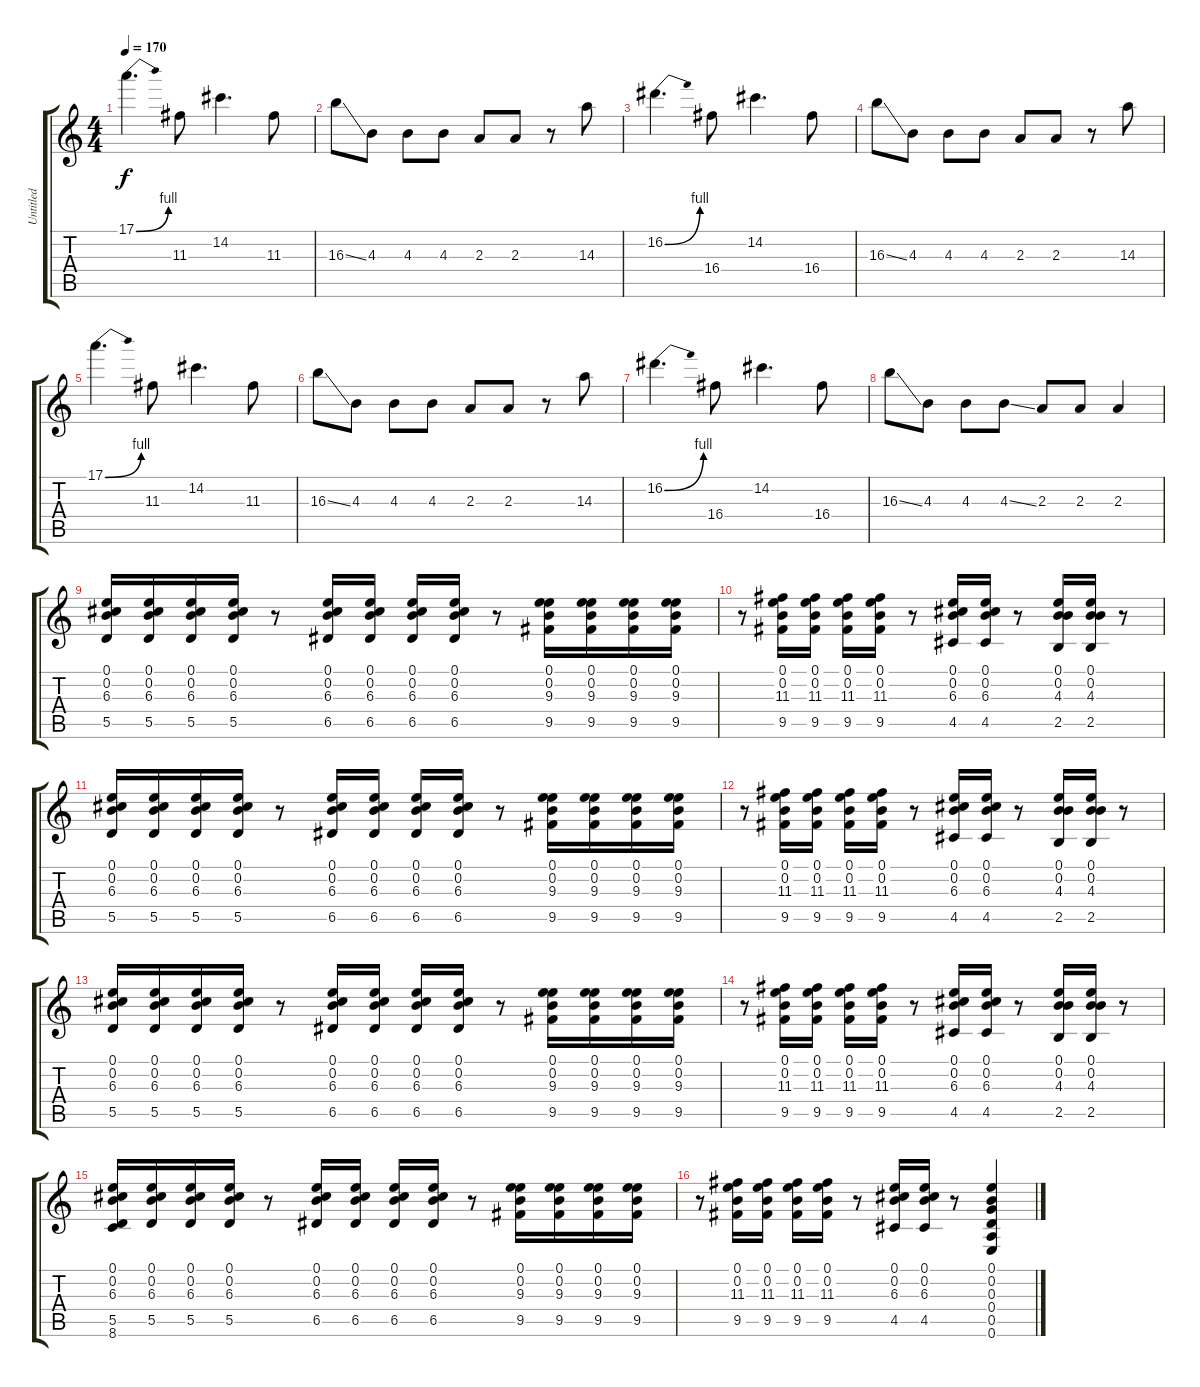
\track ("Untitled" "Untitled") {instrument acousticguitarnylon}
\staff {score tabs}
\tuning (E4 B3 G3 D3 A2 E2) {hide}
\ts (4 4)
\tempo 170
\clef g2
\ks c
17.1{be (bend 0 0 60 4)}.4{d dy f} 11.3.8 14.2.4{d} 11.3.8 |
16.3{ss}.8 4.3.8 4.3.8 4.3.8 2.3.8 2.3.8 r.8 14.3.8 |
16.2{be (bend 0 0 60 4)}.4{d} 16.4.8 14.2.4{d} 16.4.8 |
16.3{ss}.8 4.3.8 4.3.8 4.3.8 2.3.8 2.3.8 r.8 14.3.8 |
17.1{be (bend 0 0 60 4)}.4{d} 11.3.8 14.2.4{d} 11.3.8 |
16.3{ss}.8 4.3.8 4.3.8 4.3.8 2.3.8 2.3.8 r.8 14.3.8 |
16.2{be (bend 0 0 60 4)}.4{d} 16.4.8 14.2.4{d} 16.4.8 |
16.3{ss}.8 4.3.8 4.3.8 4.3{ss}.8 2.3.8 2.3.8 2.3.4 |
(0.1 0.2 6.3 5.5).16 (0.1 0.2 6.3 5.5).16 (0.1 0.2 6.3 5.5).16 (0.1 0.2 6.3 5.5).16 r.8 (0.1 0.2 6.3 6.5).16 (0.1 0.2 6.3 6.5).16 (0.1 0.2 6.3 6.5).16 (0.1 0.2 6.3 6.5).16 r.8 (0.1 0.2 9.3 9.5).16 (0.1 0.2 9.3 9.5).16 (0.1 0.2 9.3 9.5).16 (0.1 0.2 9.3 9.5).16 |
r.8 (0.1 0.2 11.3 9.5).16 (0.1 0.2 11.3 9.5).16 (0.1 0.2 11.3 9.5).16 (0.1 0.2 11.3 9.5).16 r.8 (0.1 0.2 6.3 4.5).16 (0.1 0.2 6.3 4.5).16 r.8 (0.1 0.2 4.3 2.5).16 (0.1 0.2 4.3 2.5).16 r.8 |
(0.1 0.2 6.3 5.5).16 (0.1 0.2 6.3 5.5).16 (0.1 0.2 6.3 5.5).16 (0.1 0.2 6.3 5.5).16 r.8 (0.1 0.2 6.3 6.5).16 (0.1 0.2 6.3 6.5).16 (0.1 0.2 6.3 6.5).16 (0.1 0.2 6.3 6.5).16 r.8 (0.1 0.2 9.3 9.5).16 (0.1 0.2 9.3 9.5).16 (0.1 0.2 9.3 9.5).16 (0.1 0.2 9.3 9.5).16 |
r.8 (0.1 0.2 11.3 9.5).16 (0.1 0.2 11.3 9.5).16 (0.1 0.2 11.3 9.5).16 (0.1 0.2 11.3 9.5).16 r.8 (0.1 0.2 6.3 4.5).16 (0.1 0.2 6.3 4.5).16 r.8 (0.1 0.2 4.3 2.5).16 (0.1 0.2 4.3 2.5).16 r.8 |
(0.1 0.2 6.3 5.5).16 (0.1 0.2 6.3 5.5).16 (0.1 0.2 6.3 5.5).16 (0.1 0.2 6.3 5.5).16 r.8 (0.1 0.2 6.3 6.5).16 (0.1 0.2 6.3 6.5).16 (0.1 0.2 6.3 6.5).16 (0.1 0.2 6.3 6.5).16 r.8 (0.1 0.2 9.3 9.5).16 (0.1 0.2 9.3 9.5).16 (0.1 0.2 9.3 9.5).16 (0.1 0.2 9.3 9.5).16 |
r.8 (0.1 0.2 11.3 9.5).16 (0.1 0.2 11.3 9.5).16 (0.1 0.2 11.3 9.5).16 (0.1 0.2 11.3 9.5).16 r.8 (0.1 0.2 6.3 4.5).16 (0.1 0.2 6.3 4.5).16 r.8 (0.1 0.2 4.3 2.5).16 (0.1 0.2 4.3 2.5).16 r.8 |
(0.1 0.2 6.3 5.5 8.6).16 (0.1 0.2 6.3 5.5).16 (0.1 0.2 6.3 5.5).16 (0.1 0.2 6.3 5.5).16 r.8 (0.1 0.2 6.3 6.5).16 (0.1 0.2 6.3 6.5).16 (0.1 0.2 6.3 6.5).16 (0.1 0.2 6.3 6.5).16 r.8 (0.1 0.2 9.3 9.5).16 (0.1 0.2 9.3 9.5).16 (0.1 0.2 9.3 9.5).16 (0.1 0.2 9.3 9.5).16 |
r.8 (0.1 0.2 11.3 9.5).16 (0.1 0.2 11.3 9.5).16 (0.1 0.2 11.3 9.5).16 (0.1 0.2 11.3 9.5).16 r.8 (0.1 0.2 6.3 4.5).16 (0.1 0.2 6.3 4.5).16 r.8 (0.1 0.2 0.3 0.4 0.5 0.6).4
